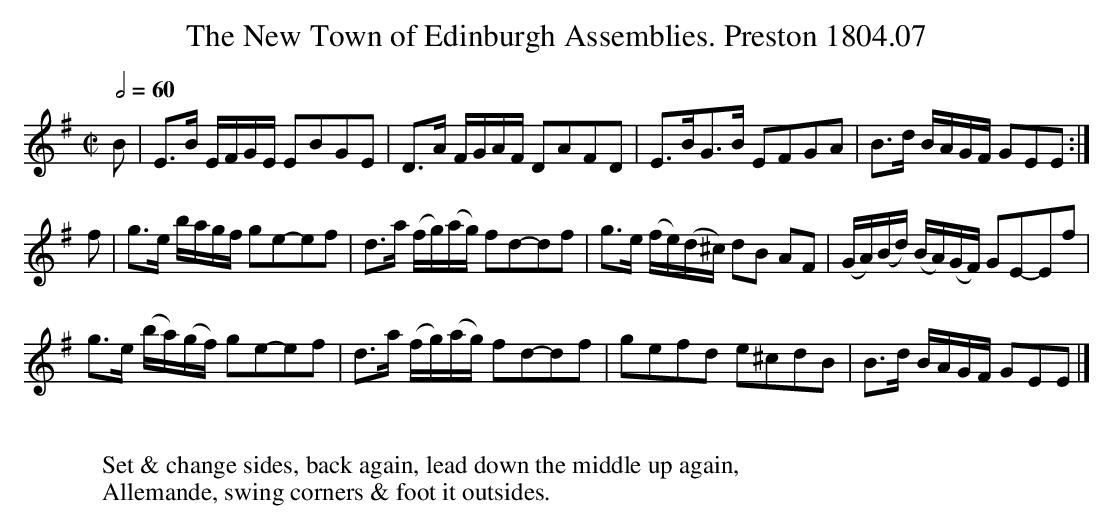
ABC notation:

X:1
T:New Town of Edinburgh Assemblies. Preston 1804.07, The
M:C|
L:1/8
Q:1/2=60
K:Em
B|E>B E/F/G/E/ EBGE|D>A F/G/A/F/ DAFD|\\
E>BG>B EFGA|B>d B/A/G/F/ GEE:|
f|g>e b/a/g/f/ ge-ef|d>a (f/g/)(a/g/) fd-df|\\
g>e (f/e/)(d/^c/) dB AF|(G/A/)(B/d/) (B/A/)(G/F/) GE-Ef|
g>e (b/a/)(g/f/) ge-ef|d>a (f/g/)(a/g/) fd-df|\\
gefd e^cdB|B>d B/A/G/F/ GEE|]
W:
W:Set & change sides, back again, lead down the middle up again,
W:Allemande, swing corners & foot it outsides.
